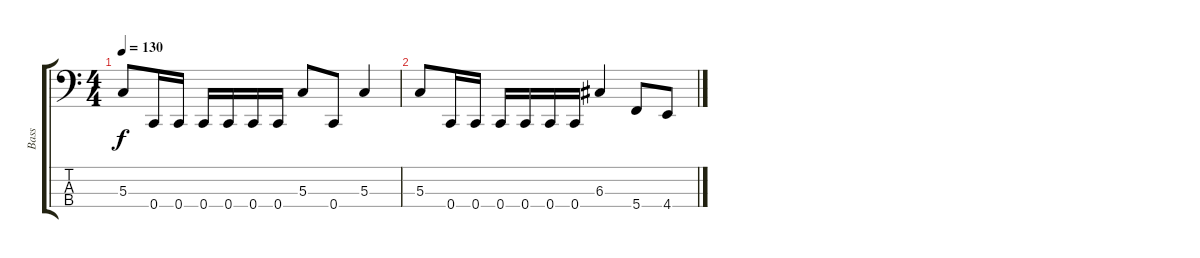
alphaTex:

\track ("Bass" "Bass") {instrument electricbassfinger}
\staff {score tabs}
\tuning (F2 C2 G1 C1) {hide}
\ts (4 4)
\tempo 130
\clef f4
\ks c
5.3.8{dy f} 0.4.16 0.4.16 0.4.16 0.4.16 0.4.16 0.4.16 5.3.8 0.4.8 5.3.4 |
5.3.8 0.4.16 0.4.16 0.4.16 0.4.16 0.4.16 0.4.16 6.3.4 5.4.8 4.4.8
